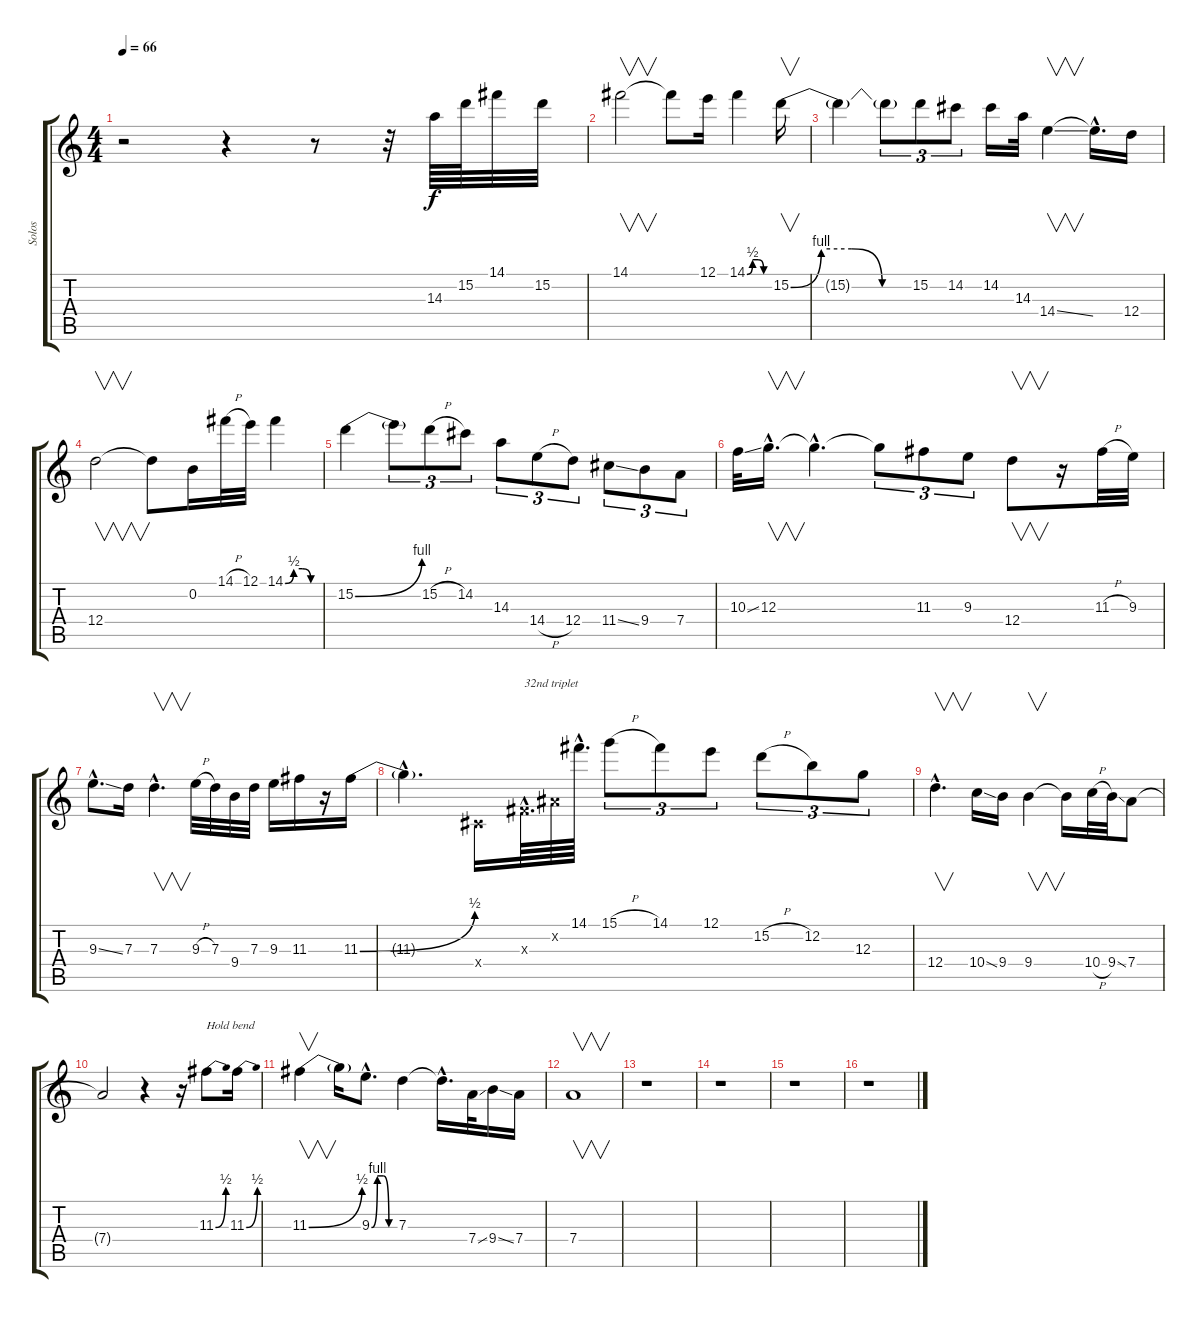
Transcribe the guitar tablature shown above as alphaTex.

\track ("Solos" "Solos") {instrument overdrivenguitar}
\staff {score tabs}
\tuning (E4 B3 G3 D3 A2 E2) {hide}
\ts (4 4)
\tempo 66
\clef g2
\ks c
r.2{dy f} r.4 r.8 r.32 14.3.64 15.2.64 14.1.32 15.2.32 |
14.1.2{v} 14.1{t}.8 12.1.16 14.1{be (custom 0 0 15 2 30 2 45 0 60 0)}.4 15.2{be (custom 0 0 15 4 30 4 45 0 60 0)}.16{v} |
15.2{t}.4 15.2{t}.8{tu (3 2)} 15.2.8{tu (3 2)} 14.2.8{tu (3 2)} 14.2.16 14.3.32 14.4{ss}.4{v} 14.4{hac t}.16{d} 12.4.16 |
12.4.2{v} 12.4{t}.8 0.2.16 14.1{h}.32 12.1.32 14.1{be (custom 0 0 15 2 30 2 45 0 60 0)}.4 |
15.2{be (bend 0 0 60 4)}.4 15.2{t}.8{tu (3 2)} 15.2{h}.8{tu (3 2)} 14.2.8{tu (3 2)} 14.3.8{tu (3 2)} 14.4{h}.8{tu (3 2)} 12.4.8{tu (3 2)} 11.4{ss}.8{tu (3 2)} 9.4.8{tu (3 2)} 7.4.8{tu (3 2)} |
10.3{ss}.32 12.3{hac}.16{v d} 12.3{hac t}.4{d} 12.3{t}.8{tu (3 2)} 11.3.8{tu (3 2)} 9.3.8{tu (3 2)} 12.4.8{v} r.16 11.3{h}.32 9.3.32 |
9.3{ss hac}.8{d} 7.3.16 7.3{hac}.4{v d} 9.3{h}.32 7.3.32 9.4.32 7.3.32 9.3.16 11.3.16 r.16 11.3{be (bend 0 0 60 2)}.16 |
11.3{hac t}.4{d} -1.4{x}.16 -1.3{hac x}.64{d txt "32nd triplet"} -1.2{x}.64 14.1{hac}.64{d} 15.1{h}.8{tu (3 2)} 14.1.8{tu (3 2)} 12.1.8{tu (3 2)} 15.2{h}.8{tu (3 2)} 12.2.8{tu (3 2)} 12.3.8{tu (3 2)} |
12.4{hac}.4{v d} 10.4{ss}.16 9.4.16 9.4.4{v} 9.4{t}.16 10.4{h}.32 9.4{ss}.32 7.4.8 |
7.4{t}.2 r.4 r.16 11.3{be (bend 0 0 60 2)}.8{txt "Hold bend"} 11.3{be (bend 0 0 60 2)}.16 |
11.3{be (bend 0 0 60 2)}.4{v} 11.3{t}.16 9.3{be (custom 0 0 15 4 30 4 45 0 60 0) hac}.8{d} 7.3.4 7.3{hac t}.16{d} 7.4{ss}.32 9.4{ss}.16 7.4.16 |
7.4.1{v} |
r.1 |
r.1 |
r.1 |
r.1
